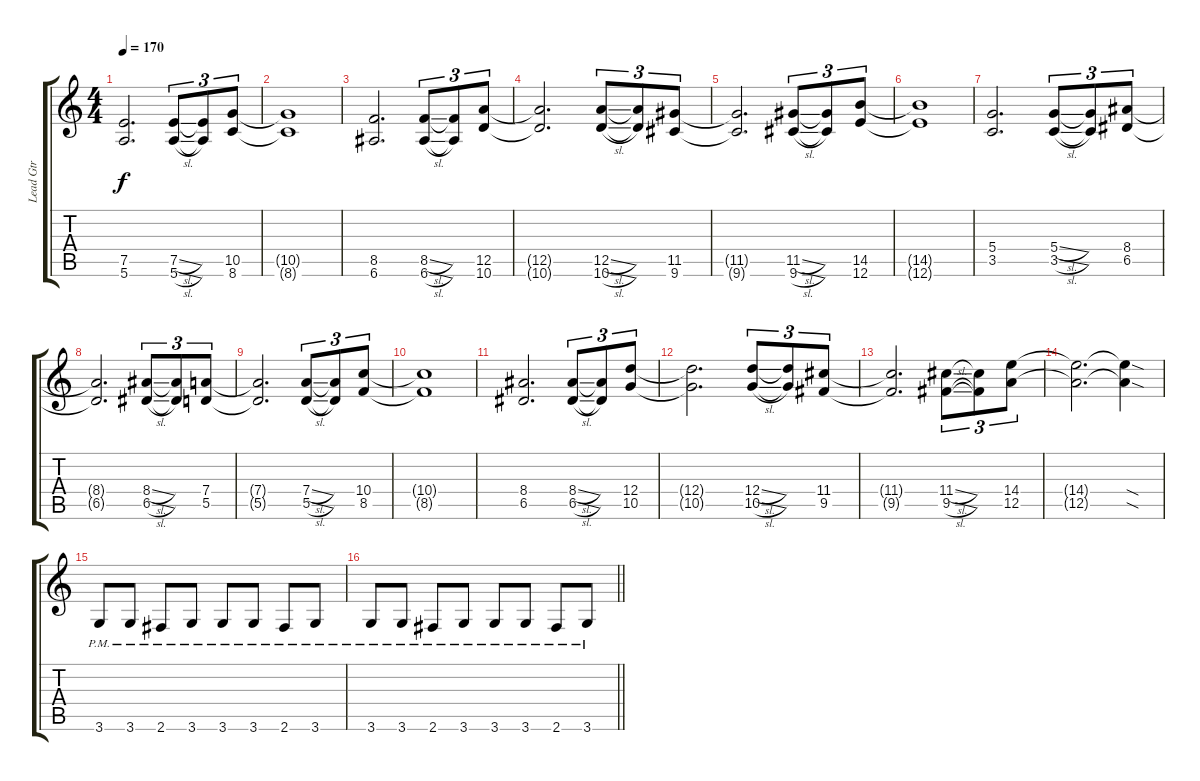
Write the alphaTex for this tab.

\track ("Lead Gtr" "Lead Gtr") {instrument distortionguitar}
\staff {score tabs}
\tuning (E4 B3 G3 D3 A2 E2) {hide}
\ts (4 4)
\tempo 170
\clef g2
\ks c
(7.5{t} 5.6{t}).2{d dy f} (7.5{sl} 5.6{sl}).8{tu (3 2)} (7.5{t} 5.6{t}).8{tu (3 2)} (10.5 8.6).8{tu (3 2)} |
(10.5{t} 8.6{t}).1 |
(8.5 6.6).2{d} (8.5{sl} 6.6{sl}).8{tu (3 2)} (8.5{t} 6.6{t}).8{tu (3 2)} (12.5 10.6).8{tu (3 2)} |
(12.5{t} 10.6{t}).2{d} (12.5{sl} 10.6{sl}).8{tu (3 2)} (12.5{t} 10.6{t}).8{tu (3 2)} (11.5 9.6).8{tu (3 2)} |
(11.5{t} 9.6{t}).2{d} (11.5{sl} 9.6{sl}).8{tu (3 2)} (11.5{t} 9.6{t}).8{tu (3 2)} (14.5 12.6).8{tu (3 2)} |
(14.5{t} 12.6{t}).1 |
(5.4 3.5).2{d} (5.4{sl} 3.5{sl}).8{tu (3 2)} (5.4{t} 3.5{t}).8{tu (3 2)} (8.4 6.5).8{tu (3 2)} |
(8.4{t} 6.5{t}).2{d} (8.4{sl} 6.5{sl}).8{tu (3 2)} (8.4{t} 6.5{t}).8{tu (3 2)} (7.4 5.5).8{tu (3 2)} |
(7.4{t} 5.5{t}).2{d} (7.4{sl} 5.5{sl}).8{tu (3 2)} (7.4{t} 5.5{t}).8{tu (3 2)} (10.4 8.5).8{tu (3 2)} |
(10.4{t} 8.5{t}).1 |
(8.4 6.5).2{d} (8.4{sl} 6.5{sl}).8{tu (3 2)} (8.4{t} 6.5{t}).8{tu (3 2)} (12.4 10.5).8{tu (3 2)} |
(12.4{t} 10.5{t}).2{d} (12.4{sl} 10.5{sl}).8{tu (3 2)} (12.4{t} 10.5{t}).8{tu (3 2)} (11.4 9.5).8{tu (3 2)} |
(11.4{t} 9.5{t}).2{d} (11.4{sl} 9.5{sl}).8{tu (3 2)} (11.4{t} 9.5{t}).8{tu (3 2)} (14.4 12.5).8{tu (3 2)} |
(14.4{t} 12.5{t}).2{d} (14.4{sod t} 12.5{sod t}).4 |
3.6{pm}.8 3.6{pm}.8 2.6{pm}.8 3.6{pm}.8 3.6{pm}.8 3.6{pm}.8 2.6{pm}.8 3.6{pm}.8 |
\barLineRight lightlight
3.6{pm}.8 3.6{pm}.8 2.6{pm}.8 3.6{pm}.8 3.6{pm}.8 3.6{pm}.8 2.6{pm}.8 3.6{pm}.8
